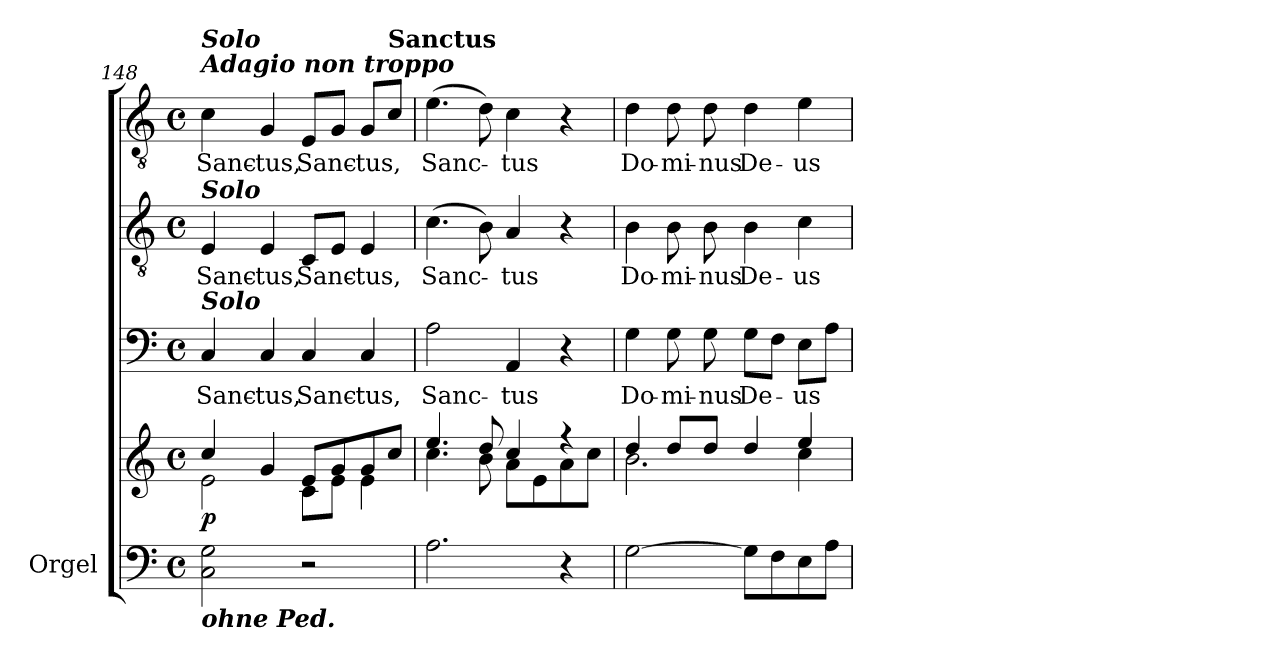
**kern	**kern	**dynam	**kern	**text	**kern	**text	**kern	**text
*part4	*part4	*part4	*part3	*part3	*part2	*part2	*part1	*part1
*staff5	*staff4	*staff4/5	*staff3	*staff3	*staff2	*staff2	*staff1	*staff1
*I"Orgel	*	*	*	*	*	*	*	*
*I'Org.	*	*	*	*	*	*	*	*
!!LO:PB:g=z
*clefF4	*clefG2	*	*clefF4	*	*clefGv2	*	*clefGv2	*
*k[]	*k[]	*	*k[]	*	*k[]	*	*k[]	*
*C:	*C:	*	*C:	*	*C:	*	*C:	*
*M4/4	*M4/4	*	*M4/4	*	*M4/4	*	*M4/4	*
*met(c)	*met(c)	*	*met(c)	*	*met(c)	*	*met(c)	*
=148	=148	=148	=148	=148	=148	=148	=148	=148
*	*^	*	*	*	*	*	*	*
!	!	!	!	!	!	!	!	!LO:TX:a:Bi:t=Adagio non troppo	!
!	!	!	!	!	!	!	!	!LO:TX:a:Bi:t=Solo	!
!	!	!	!	!	!	!LO:TX:a:Bi:t=Solo	!	!	!
!	!	!	!	!LO:TX:a:Bi:t=Solo	!	!	!	!	!
!LO:TX:b:Bi:t=ohne Ped.	!	!	!	!	!	!	!	!	!
!	!	!	!LO:DY:b	!	!LO:LY:b	!	!LO:LY:b	!	!LO:LY:b
2C\ 2G\	4cc/	2e\	p	4C/	Sanc-	4E/	Sanc-	4c\	Sanc-
!	!	!	!	!	!LO:LY:b	!	!LO:LY:b	!	!LO:LY:b
.	4g/	.	.	4C/	-tus,	4E/	-tus,	4G/	-tus,
!	!	!	!	!	!LO:LY:b	!	!LO:LY:b	!	!LO:LY:b
2r	8e/L	8c\L	.	4C/	Sanc-	8C/L	Sanc-	8E/L	Sanc-
.	8g/	8e\J	.	.	.	8E/J	.	8G/J	.
!	!	!	!	!	!LO:LY:b	!	!LO:LY:b	!	!LO:LY:b
.	8g/	4e\	.	4C/	-tus,	4E/	-tus,	8G/L	-tus,
!	!	!	!	!	!	!	!	!LO:TX:a:B:t=Sanctus	!
.	8cc/J	.	.	.	.	.	.	8c/J	.
=149	=149	=149	=149	=149	=149	=149	=149	=149	=149
!	!	!	!	!	!LO:LY:b	!	!LO:LY:b	!	!LO:LY:b
2.A\	4.ee/	4.cc\	.	2A\	Sanc-	(>4.c\	Sanc-	(>4.e\	Sanc-
.	8dd/	8b\	.	.	.	8B\)	.	8d\)	.
!	!	!	!	!	!LO:LY:b	!	!LO:LY:b	!	!LO:LY:b
.	4cc/	8a\L	.	4AA/	-tus	4A/	-tus	4c\	-tus
.	.	8e\	.	.	.	.	.	.	.
4r	4rff	8a\	.	4r	.	4r	.	4r	.
.	.	8cc\J	.	.	.	.	.	.	.
=150	=150	=150	=150	=150	=150	=150	=150	=150	=150
!	!	!	!	!	!LO:LY:b	!	!LO:LY:b	!	!LO:LY:b
[2G\	4dd/	2.b\	.	4G\	Do-	4B\	Do-	4d\	Do-
!	!	!	!	!	!LO:LY:b	!	!LO:LY:b	!	!LO:LY:b
.	8dd/L	.	.	8G\	-mi-	8B\	-mi-	8d\	-mi-
!	!	!	!	!	!LO:LY:b	!	!LO:LY:b	!	!LO:LY:b
.	8dd/J	.	.	8G\	-nus	8B\	-nus	8d\	-nus
!	!	!	!	!	!LO:LY:b	!	!LO:LY:b	!	!LO:LY:b
8G\L]	4dd/	.	.	8G\L	De-	4B\	De-	4d\	De-
8F\	.	.	.	8F\J	.	.	.	.	.
!	!	!	!	!	!LO:LY:b	!	!LO:LY:b	!	!LO:LY:b
8E\	4ee/	4cc\	.	8E\L	-us	4c\	-us	4e\	-us
8A\J	.	.	.	8A\J	.	.	.	.	.
*	*v	*v	*	*	*	*	*	*	*
=	=	=	=	=	=	=	=	=
*-	*-	*-	*-	*-	*-	*-	*-	*-
